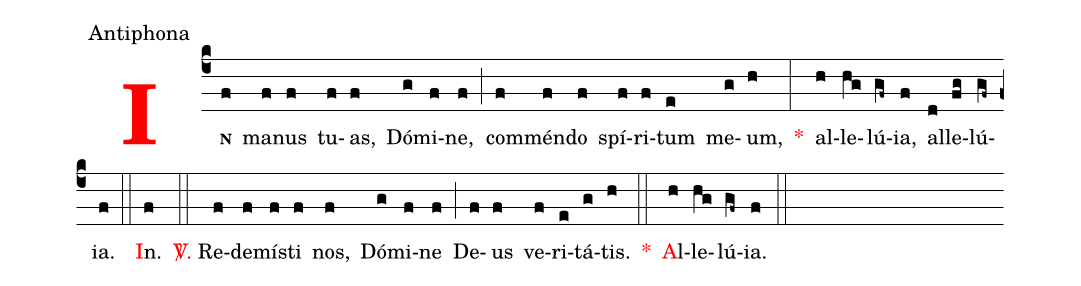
office-part: Antiphona;
%%
<v>\bf\textcolor{red}{I}</v><v>\bf\scriptsize{N}</v>(c4f) ma(f)nus(f) tu(f)as,(f) Dó(g)mi(f)ne,(f) (;)
com(f)mén(f)do(f) spí(f)ri(f)tum(e) me(g)um,(h)  <v>\frot{*}</v>(:) al(h)le(hg)lú(gf~)ia,(f) al(d)le(fg)lú(gf~)ia.(f) (::) <v>\frot{I}</v>n.(f) (::)
<v>\frot{\Vbar.}</v> Re(f)de(f)mís(f)ti(f) nos,(f) Dó(g)mi(f)ne(f)  (;) De(f)us(f) ve(f)ri(e)tá(g)tis.(h) <v>\frot{*}</v>(::)
<v>\frot{A}</v>l(h)le(hg)lú(gf~)ia.(f) (::)
